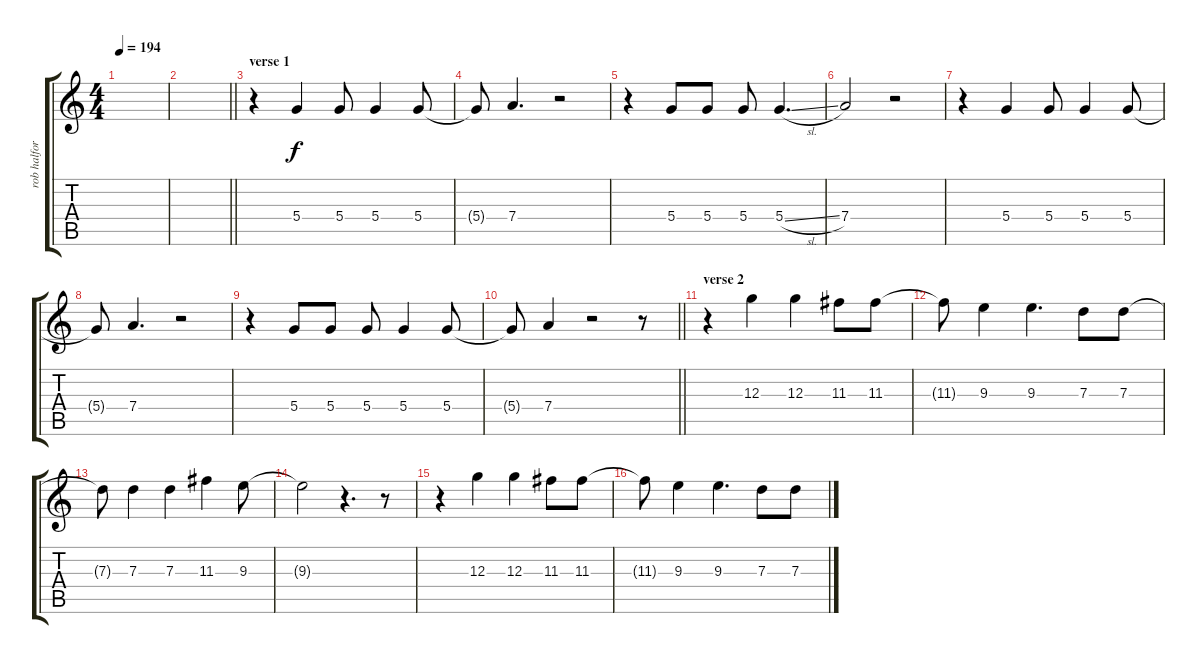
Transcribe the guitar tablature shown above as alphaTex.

\track ("rob halford" "rob halfor") {instrument distortionguitar}
\staff {score tabs}
\tuning (E4 B3 G3 D3 A2 E2) {hide}
\ts (4 4)
\tempo 194
\clef g2
\ks c
|
\barLineRight lightlight
|
\section ("" "verse 1")
r.4 5.4.4 5.4.8 5.4.4 5.4.8 |
5.4{t}.8 7.4.4{d} r.2 |
r.4 5.4.8 5.4.8 5.4.8 5.4{sl}.4{d} |
7.4.2 r.2 |
r.4 5.4.4 5.4.8 5.4.4 5.4.8 |
5.4{t}.8 7.4.4{d} r.2 |
r.4 5.4.8 5.4.8 5.4.8 5.4.4 5.4.8 |
\barLineRight lightlight
5.4{t}.8 7.4.4 r.2 r.8 |
\section ("" "verse 2")
r.4 12.3.4 12.3.4 11.3.8 11.3.8 |
11.3{t}.8 9.3.4 9.3.4{d} 7.3.8 7.3.8 |
7.3{t}.8 7.3.4 7.3.4 11.3.4 9.3.8 |
9.3{t}.2 r.4{d} r.8 |
r.4 12.3.4 12.3.4 11.3.8 11.3.8 |
11.3{t}.8 9.3.4 9.3.4{d} 7.3.8 7.3.8
